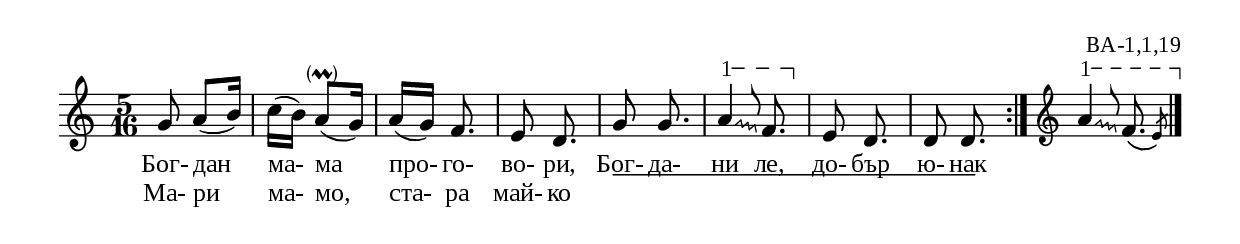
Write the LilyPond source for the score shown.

%{
ba_001_1_19
%}

\include "td-preamble.ly"

\score {
\relative c'' {
%\tempo 8 = 152
\time 5/16
\override Glissando #'style = #'zigzag
\parS
g8 a[( b16]) | c16[( b]) a8-\parenthesize\prall[( g16]) | 
a[( g]) f8. | e8 d8.\noBeam | g8 g8.\noBeam |
\varA
\noteF a8\startTextSpan\glissando f8.\stopTextSpan\noBeam | 
e8 d8.\noBeam | d8 d8.\noBeam
 \bar ":|" 
 \endmmm
\varA
\noteF a'8\startTextSpan\glissando \afterGrace f8.\noBeam\( { \stdB e8\stopTextSpan\) \stdE }
 \bar "|."
}
\addlyrics { Бог- дан ма- ма про- го- во- ри, 
Бог- \startTextSpan да- ни ле, до- бър ю- нак \stopTextSpan }
\addlyrics { Ма- ри ма- мо, ста- ра май- ко }
%
\layout {
  indent = #0
  line-width = 190\mm
  ragged-right=##f
\context {
      \Lyrics
      \consists "Text_spanner_engraver"
      \override TextSpanner #'direction = #DOWN
      \override TextSpanner #'style = #'line    
      \override TextSpanner #'outside-staff-priority = ##f
      \override TextSpanner #'padding = #0.2 % sets the distance of the line from the lyrics
      \override TextSpanner #'bound-details =
      #`((left . ((Y . 0)
                  (padding . 0)
                  (attach-dir . ,LEFT)))
         (left-broken . ((end-on-note . #t)))
         (right . ((Y . 0)
                   (padding . 0)
                   (attach-dir . ,RIGHT))))
    }

}
%
\midi { 
	\context {
		\Score tempoWholesPerMinute = #(ly:make-moment 152 8)
		}
	}
}
%
\header{
  opus = "ВА-1,1,19"
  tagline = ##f
}


